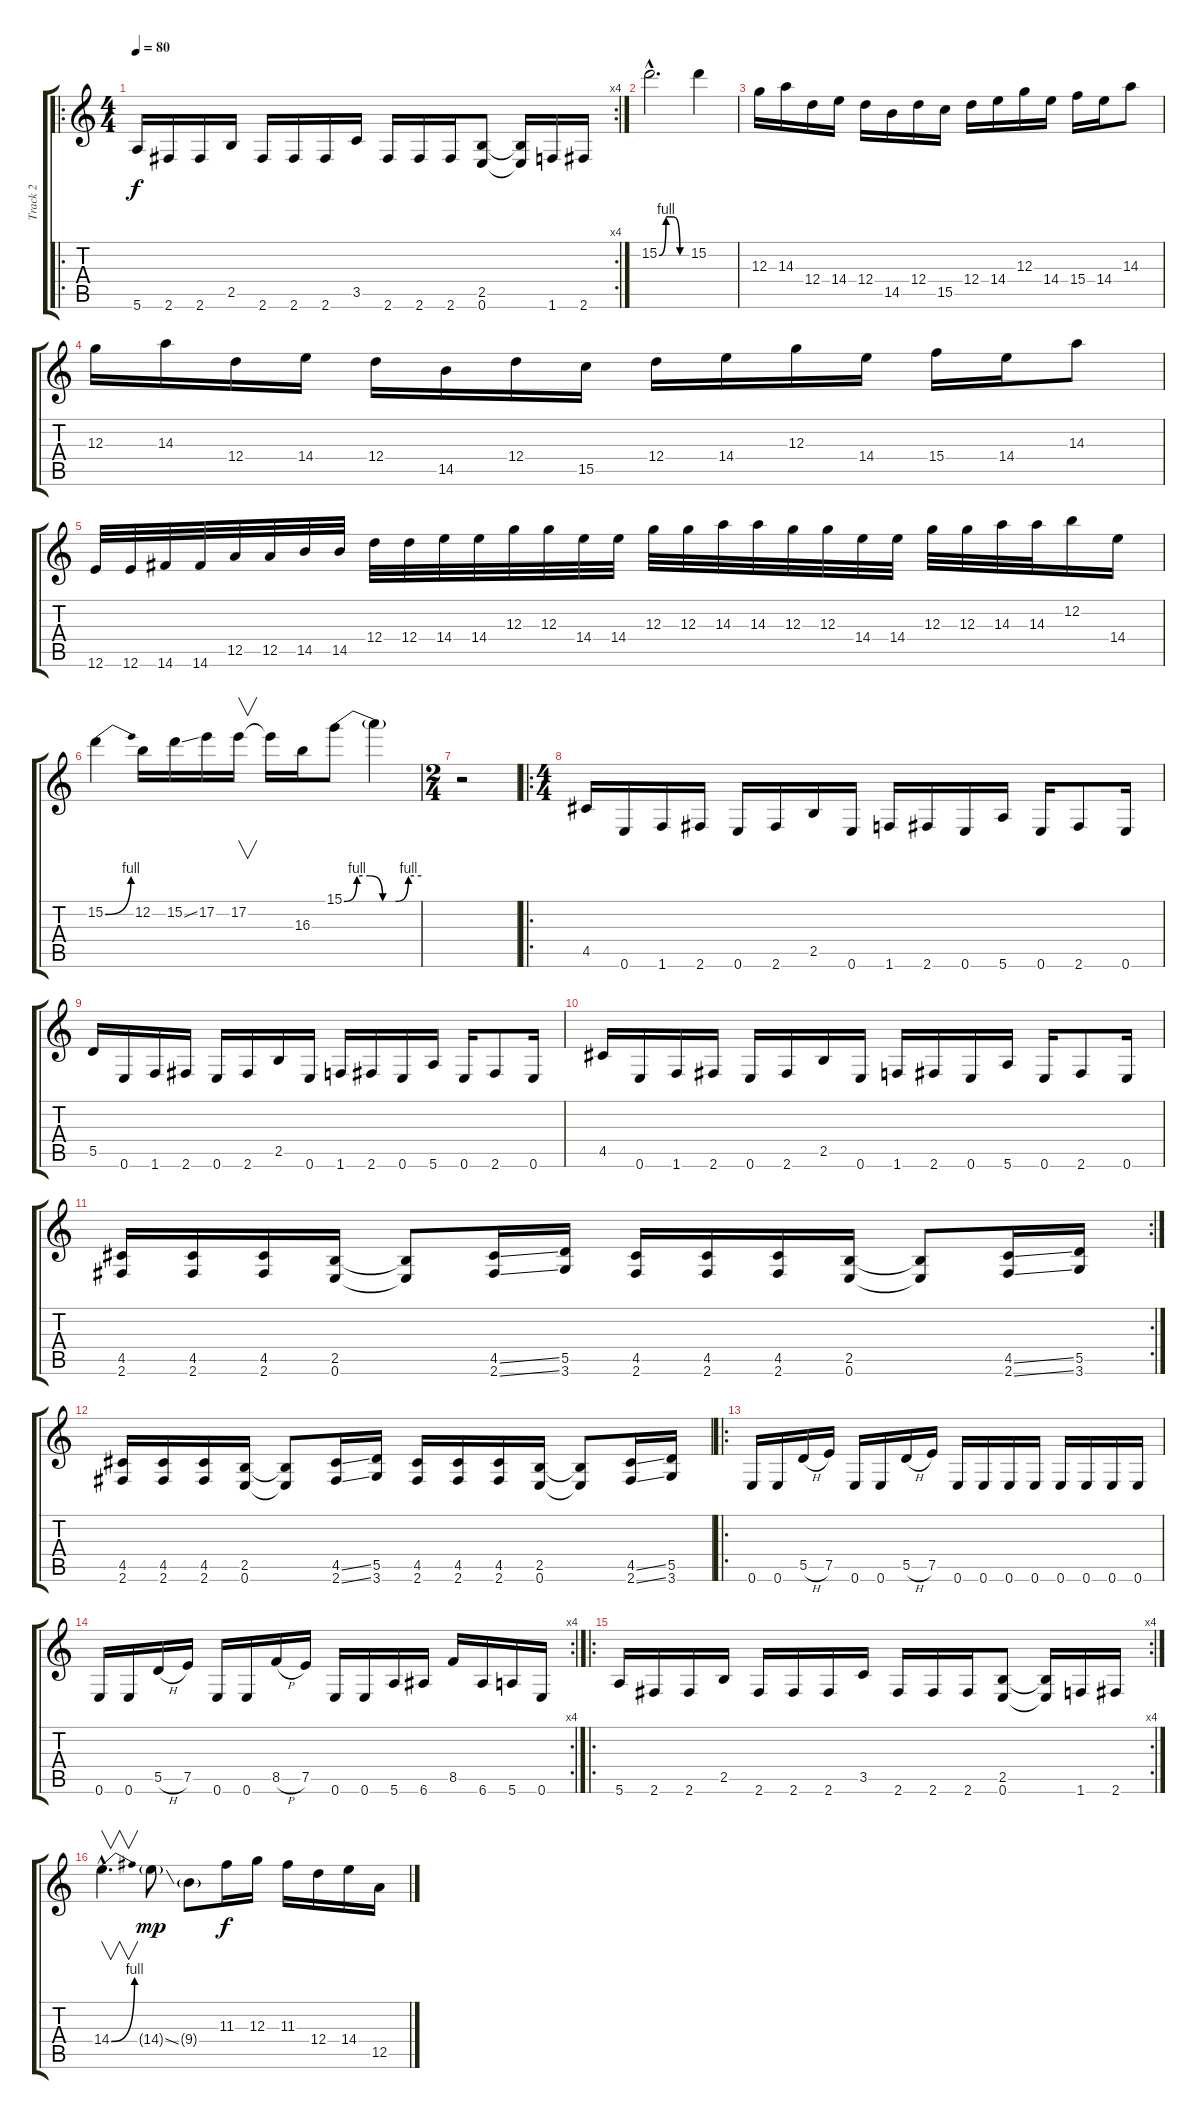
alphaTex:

\track ("Track 2" "Track 2") {instrument overdrivenguitar}
\staff {score tabs}
\tuning (E4 B3 G3 D3 A2 E2) {hide}
\ro
\rc 4
\ts (4 4)
\tempo 80
\clef g2
\ks c
5.6.16{dy f} 2.6.16 2.6.16 2.5.16 2.6.16 2.6.16 2.6.16 3.5.16 2.6.16 2.6.16 2.6.16 (2.5 0.6).8 (2.5{t} 0.6{t}).16 1.6.16 2.6.16 |
15.2{be (custom 0 0 15 4 30 4 45 0 60 0) hac}.2{d} 15.2.4 |
12.3.16 14.3.16 12.4.16 14.4.16 12.4.16 14.5.16 12.4.16 15.5.16 12.4.16 14.4.16 12.3.16 14.4.16 15.4.16 14.4.16 14.3.8 |
12.3.16 14.3.16 12.4.16 14.4.16 12.4.16 14.5.16 12.4.16 15.5.16 12.4.16 14.4.16 12.3.16 14.4.16 15.4.16 14.4.16 14.3.8 |
12.6.32 12.6.32 14.6.32 14.6.32 12.5.32 12.5.32 14.5.32 14.5.32 12.4.32 12.4.32 14.4.32 14.4.32 12.3.32 12.3.32 14.4.32 14.4.32 12.3.32 12.3.32 14.3.32 14.3.32 12.3.32 12.3.32 14.4.32 14.4.32 12.3.32 12.3.32 14.3.32 14.3.32 12.2.16 14.4.16 |
15.2{be (bend 0 0 60 4)}.4 12.2.16 15.2{ss}.16 17.2.16 17.2.16{v} 17.2{t}.16 16.3.16 15.1{be (custom 0 0 10 4 20 4 30 0 40 0 50 4 60 4)}.8 15.1{t}.4 |
\ts (2 4)
r.2 |
\ro
\ts (4 4)
4.5.16 0.6.16 1.6.16 2.6.16 0.6.16 2.6.16 2.5.16 0.6.16 1.6.16 2.6.16 0.6.16 5.6.16 0.6.16 2.6.8 0.6.16 |
5.5.16 0.6.16 1.6.16 2.6.16 0.6.16 2.6.16 2.5.16 0.6.16 1.6.16 2.6.16 0.6.16 5.6.16 0.6.16 2.6.8 0.6.16 |
4.5.16 0.6.16 1.6.16 2.6.16 0.6.16 2.6.16 2.5.16 0.6.16 1.6.16 2.6.16 0.6.16 5.6.16 0.6.16 2.6.8 0.6.16 |
\rc 2
(4.5 2.6).16 (4.5 2.6).16 (4.5 2.6).16 (2.5 0.6).16 (2.5{t} 0.6{t}).8 (4.5{ss} 2.6{ss}).16 (5.5 3.6).16 (4.5 2.6).16 (4.5 2.6).16 (4.5 2.6).16 (2.5 0.6).16 (2.5{t} 0.6{t}).8 (4.5{ss} 2.6{ss}).16 (5.5 3.6).16 |
(4.5 2.6).16 (4.5 2.6).16 (4.5 2.6).16 (2.5 0.6).16 (2.5{t} 0.6{t}).8 (4.5{ss} 2.6{ss}).16 (5.5 3.6).16 (4.5 2.6).16 (4.5 2.6).16 (4.5 2.6).16 (2.5 0.6).16 (2.5{t} 0.6{t}).8 (4.5{ss} 2.6{ss}).16 (5.5 3.6).16 |
\ro
0.6.16 0.6.16 5.5{h}.16 7.5.16 0.6.16 0.6.16 5.5{h}.16 7.5.16 0.6.16 0.6.16 0.6.16 0.6.16 0.6.16 0.6.16 0.6.16 0.6.16 |
\rc 4
0.6.16 0.6.16 5.5{h}.16 7.5.16 0.6.16 0.6.16 8.5{h}.16 7.5.16 0.6.16 0.6.16 5.6.16 6.6.16 8.5.16 6.6.16 5.6.16 0.6.16 |
\ro
\rc 4
5.6.16 2.6.16 2.6.16 2.5.16 2.6.16 2.6.16 2.6.16 3.5.16 2.6.16 2.6.16 2.6.16 (2.5 0.6).8 (2.5{t} 0.6{t}).16 1.6.16 2.6.16 |
14.4{be (bend 0 0 60 4) hac}.4{v d} 14.4{ss g}.8{dy mp} 9.4{g}.8 11.3.16{dy f} 12.3.16 11.3.16 12.4.16 14.4.16 12.5.16
